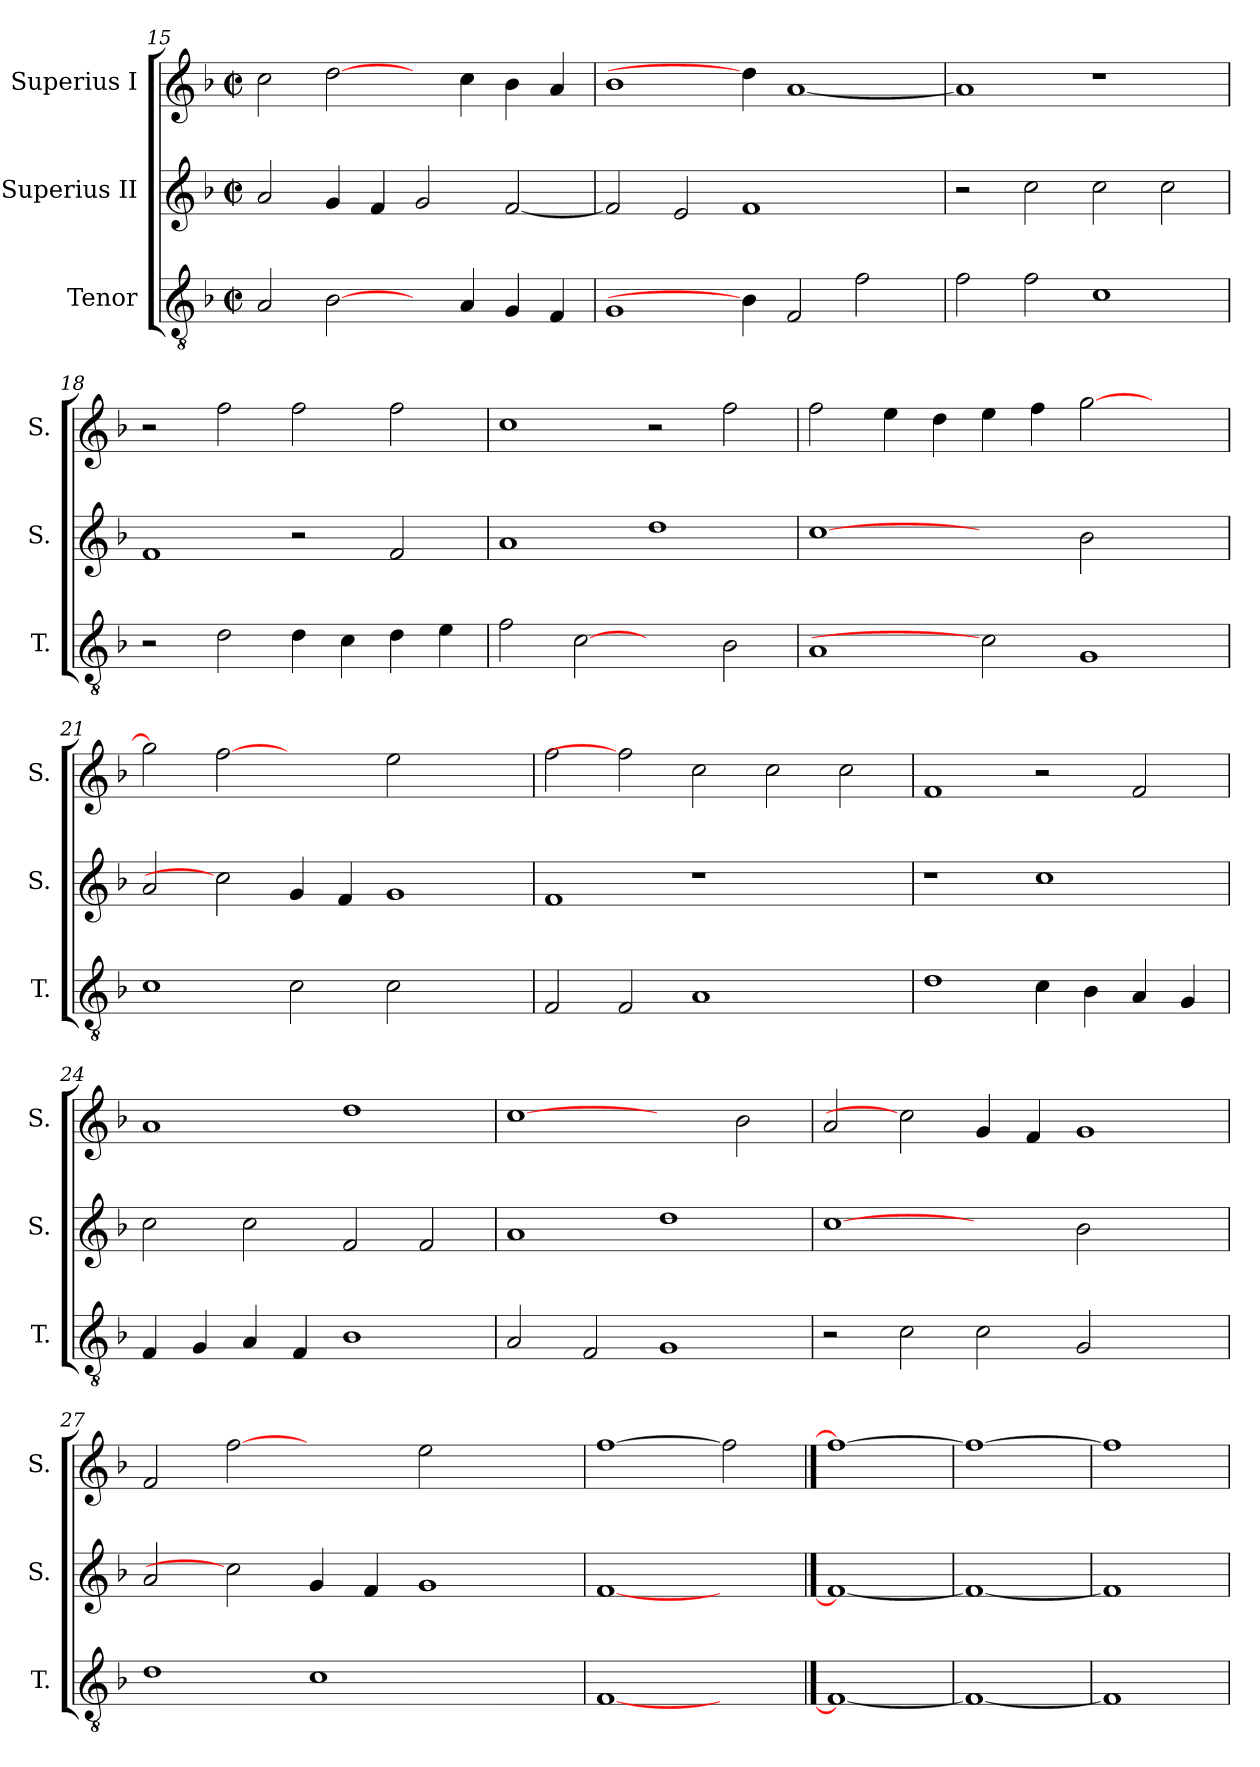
**kern	**kern	**kern
*part3	*part2	*part1
*staff3	*staff2	*staff1
*I"Tenor	*I"Superius II	*I"Superius I
*I'T.	*I'S.	*I'S.
!!LO:PB:g=z
*clefGv2	*clefG2	*clefG2
*ITrd7c12	*	*
*k[b-]	*k[b-]	*k[b-]
*F:	*F:	*F:
*M2/2	*M2/2	*M2/2
*met(c|)	*met(c|)	*met(c|)
=15	=15	=15
2AAi/	2ai/	2cci\
[2BB-i\	4gi/	[2ddi\
.	4fi/	.
4ryy	2gi/	4ryy
4AAi/	.	4cci\
4GGi/	[<2fi/	4b-i\
4FFi/	.	4ai/
=16	=16	=16
1GGi	2fi/]	1b-i
.	2ei/	.
4BB-i\]	1fi	4ddi\]
2FFi/	.	[<1ai
2Fi\	.	.
.	4ryy	.
=17	=17	=17
2Fi\	2r	1ai]
2Fi\	2cci\	.
1Ci	2cci\	1r
.	2cci\	.
=18	=18	=18
2r	1fi	2r
2Di\	.	2ffi\
4Di\	2r	2ffi\
4Ci\	.	.
4Di\	2fi/	2ffi\
4Ei\	.	.
=19	=19	=19
2Fi\	1ai	1cci
[2Ci	.	.
2ryy	1ddi	2r
2BB-i\	.	2ffi\
!!LO:LB:g=z
=20	=20	=20
1AAi	[1cci	2ffi\
.	.	4eei\
.	.	4ddi\
2Ci]	2ryy	4eei\
.	.	4ffi\
1GGi	2b-i\	[>2ggi\
.	2ryy	2ryy
=21	=21	=21
1Ci	2ai/	2ggi\]
.	2cci]	[2ffi
2Ci\	4gi/	2ryy
.	4fi/	.
2Ci\	1gi	2eei\
2ryy	.	2ryy
=22	=22	=22
2FFi/	1fi	2ffi\
2FFi/	.	2ffi]
1AAi	1r	2cci\
.	.	2cci\
2ryy	2ryy	2cci\
=23	=23	=23
1Di	1r	1fi
4Ci\	1cci	2r
4BB-i\	.	.
4AAi/	.	2fi/
4GGi/	.	.
!!LO:LB:g=z
=24	=24	=24
4FFi/	2cci\	1ai
4GGi/	.	.
4AAi/	2cci\	.
4FFi/	.	.
1BB-i	2fi/	1ddi
.	2fi/	.
=25	=25	=25
2AAi/	1ai	[1cci
2FFi/	.	.
1GGi	1ddi	2ryy
.	.	2b-i\
=26	=26	=26
2r	[1cci	2ai/
2Ci\	.	2cci]
2Ci\	2ryy	4gi/
.	.	4fi/
2GGi/	2b-i\	1gi
2ryy	2ryy	.
=27	=27	=27
1Di	2ai/	2fi/
.	2cci]	[2ffi
1Ci	4gi/	2ryy
.	4fi/	.
.	1gi	2eei\
2ryy	.	2ryy
=28	=28	=28
[1FFi	[1fi	[1ffi
2ryy	2ryy	2ffi]
==29	==29	==29
1FFi_	1fi_	1ffi_
=30	=30	=30
1FFi_	1fi_	1ffi_
=31	=31	=31
1FFi]	1fi]	1ffi]
=	=	=
*-	*-	*-
